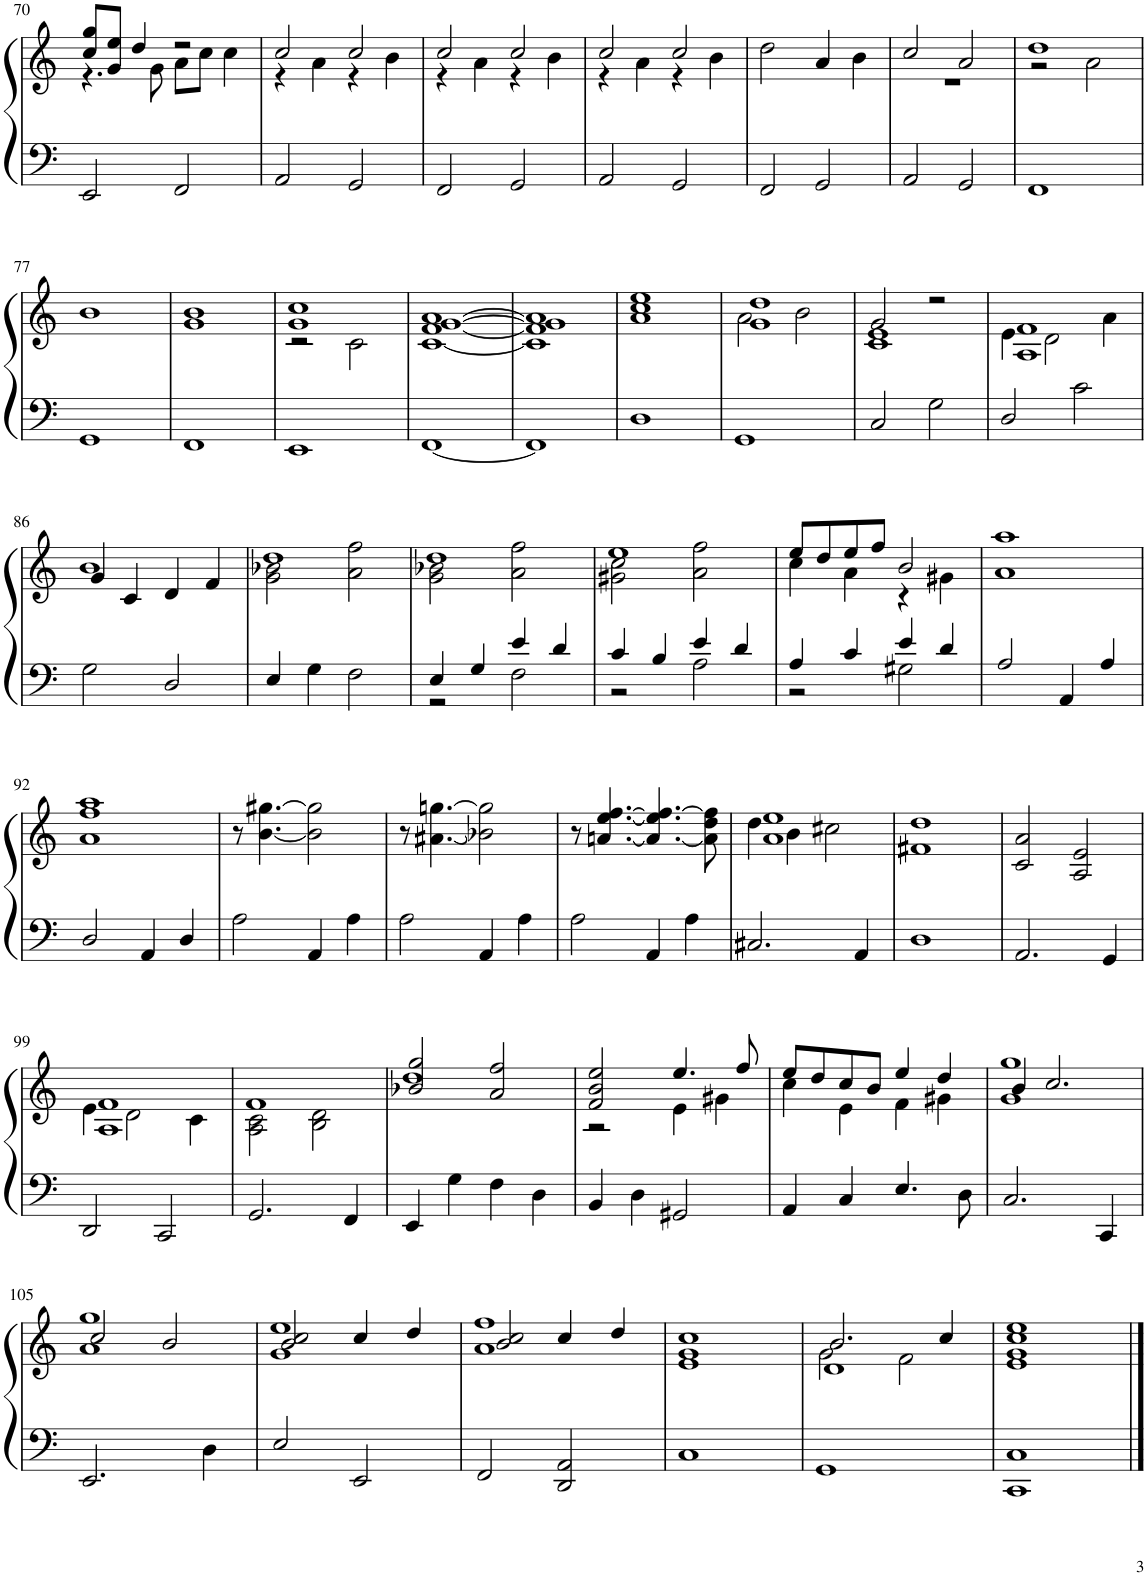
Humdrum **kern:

**kern	**kern
*part1	*part1
*staff2	*staff1
*I"Pipe Organ	*
*I'Org.	*
!!LO:PB:g=z
*clefF4	*clefG2
*k[]	*k[]
*M4/4	*M4/4
=70	=70
*	*^
2EE/	8cc/ 8gg/L	4.r
.	8g/ 8ee/J	.
.	4dd/	.
.	.	8g\
2FF/	2r	8a\L
.	.	8cc\J
.	.	4cc\
=71	=71	=71
2AA/	2cc/	4r
.	.	4a\
2GG/	2cc/	4r
.	.	4b\
=72	=72	=72
2FF/	2cc/	4r
.	.	4a\
2GG/	2cc/	4r
.	.	4b\
=73	=73	=73
2AA/	2cc/	4r
.	.	4a\
2GG/	2cc/	4r
.	.	4b\
*	*v	*v
=74	=74
2FF/	2dd\
2GG/	4a/
.	4b\
=75	=75
*	*^
2AA/	2cc/	1r
2GG/	2a/	.
=76	=76	=76
1FF	1dd	2r
.	.	2a\
*	*v	*v
!!LO:LB:g=z
=77	=77
1GG	1b
=78	=78
1FF	1g 1b
=79	=79
*	*^
1EE	1g 1cc	2r
.	.	2c\
*	*v	*v
=80	=80
[1FF	[1c [1f [1g [1a
=81	=81
1FF]	1c] 1f] 1g] 1a]
=82	=82
1D	1a 1cc 1ee
=83	=83
*	*^
1GG	1g 1dd	2a\
.	.	2b\
=84	=84	=84
*k[]	*k[]	*
2C/	2g/	1c 1e
2G\	2r	.
=85	=85	=85
2D/	1A 1f	4e\
.	.	2d\
2c\	.	.
.	.	4a\
!!LO:LB:g=z	!!
=86	=86	=86
2G\	4g/	1b
.	4c/	.
2D/	4d/	.
.	4f/	.
=87	=87	=87
4E/	1dd	2g\ 2b-X\
4G\	.	.
2F\	.	2a\ 2ff\
=88	=88	=88
*^	*	*
4E/	2r	1dd	2g\ 2b-X\
4G/	.	.	.
4e/	2F\	.	2a\ 2ff\
4d/	.	.	.
=89	=89	=89	=89
4c/	2r	1ee	2g#X\ 2cc\
4B/	.	.	.
4e/	2A\	.	2a\ 2ff\
4d/	.	.	.
=90	=90	=90	=90
4A/	2r	8ee/L	4cc\
.	.	8dd/	.
4c/	.	8ee/	4a\
.	.	8ff/J	.
4e/	2G#X\	2b/	4r
4d/	.	.	4g#X\
*v	*v	*	*
*	*v	*v
=91	=91
2A/	1a 1aa
4AA/	.
4A/	.
!!LO:LB:g=z
=92	=92
2D/	1a 1ff 1aa
4AA/	.
4D/	.
=93	=93
2A\	8r
.	[4.b\ [4.gg#X\
4AA/	2b\] 2gg#\]
4A\	.
=94	=94
2A\	8r
.	[4.a#X\ [4.ggn\
4AA/	2b-X\] 2gg\]
4A\	.
=95	=95
2A\	8r
.	[4.an/ [4.ee/ [4.ff/
4AA/	4.a/_ 4.ee/] 4.ff/_
4A\	.
.	8a\] 8dd\ 8ff\]
=96	=96
*	*^
2.C#X/	1a 1ee	4dd\
.	.	4b\
.	.	2cc#X\
4AA/	.	.
*	*v	*v
=97	=97
1D	1f#X 1dd
=98	=98
2.AA/	2c/ 2a/
.	2A/ 2e/
4GG/	.
!!LO:LB:g=z
=99	=99
*	*^
2DD/	1A 1f	4e\
.	.	2d\
2CC/	.	.
.	.	4c\
=100	=100	=100
2.GG/	1f	2A\ 2c\
.	.	2B\ 2d\
4FF/	.	.
=101	=101	=101
4EE/	2b-X/ 2gg/	1dd
4G\	.	.
4F\	2a/ 2ff/	.
4D\	.	.
=102	=102	=102
4BB/	2f/ 2b/ 2ee/	2r
4D\	.	.
2GG#X/	4.ee/	4e\
.	.	4g#X\
.	8ff/	.
=103	=103	=103
4AA/	8ee/L	4cc\
.	8dd/	.
4C/	8cc/	4e\
.	8b/J	.
4.E/	4ee/	4f\
.	4dd/	4g#X\
8D\	.	.
=104	=104	=104
2.C/	4b/	1g 1gg
.	2.cc/	.
4CC/	.	.
!!LO:LB:g=z	!!
=105	=105	=105
2.EE/	2cc/	1a 1gg
.	2b/	.
4D\	.	.
=106	=106	=106
2E/	2b/ 2cc/	1g 1ee
2EE/	4cc/	.
.	4dd/	.
=107	=107	=107
2FF/	2b/ 2cc/	1a 1ff
2DD/ 2AA/	4cc/	.
.	4dd/	.
*	*v	*v
=108	=108
1C	1e 1g 1cc
=109	=109
*	*^
*	*	*^
1GG	2.b/	2g\	1d
.	.	2f\	.
.	4cc/	.	.
*	*v	*v	*v
=110	=110
1CC 1C	1e 1g 1cc 1ee
==	==
*-	*-
